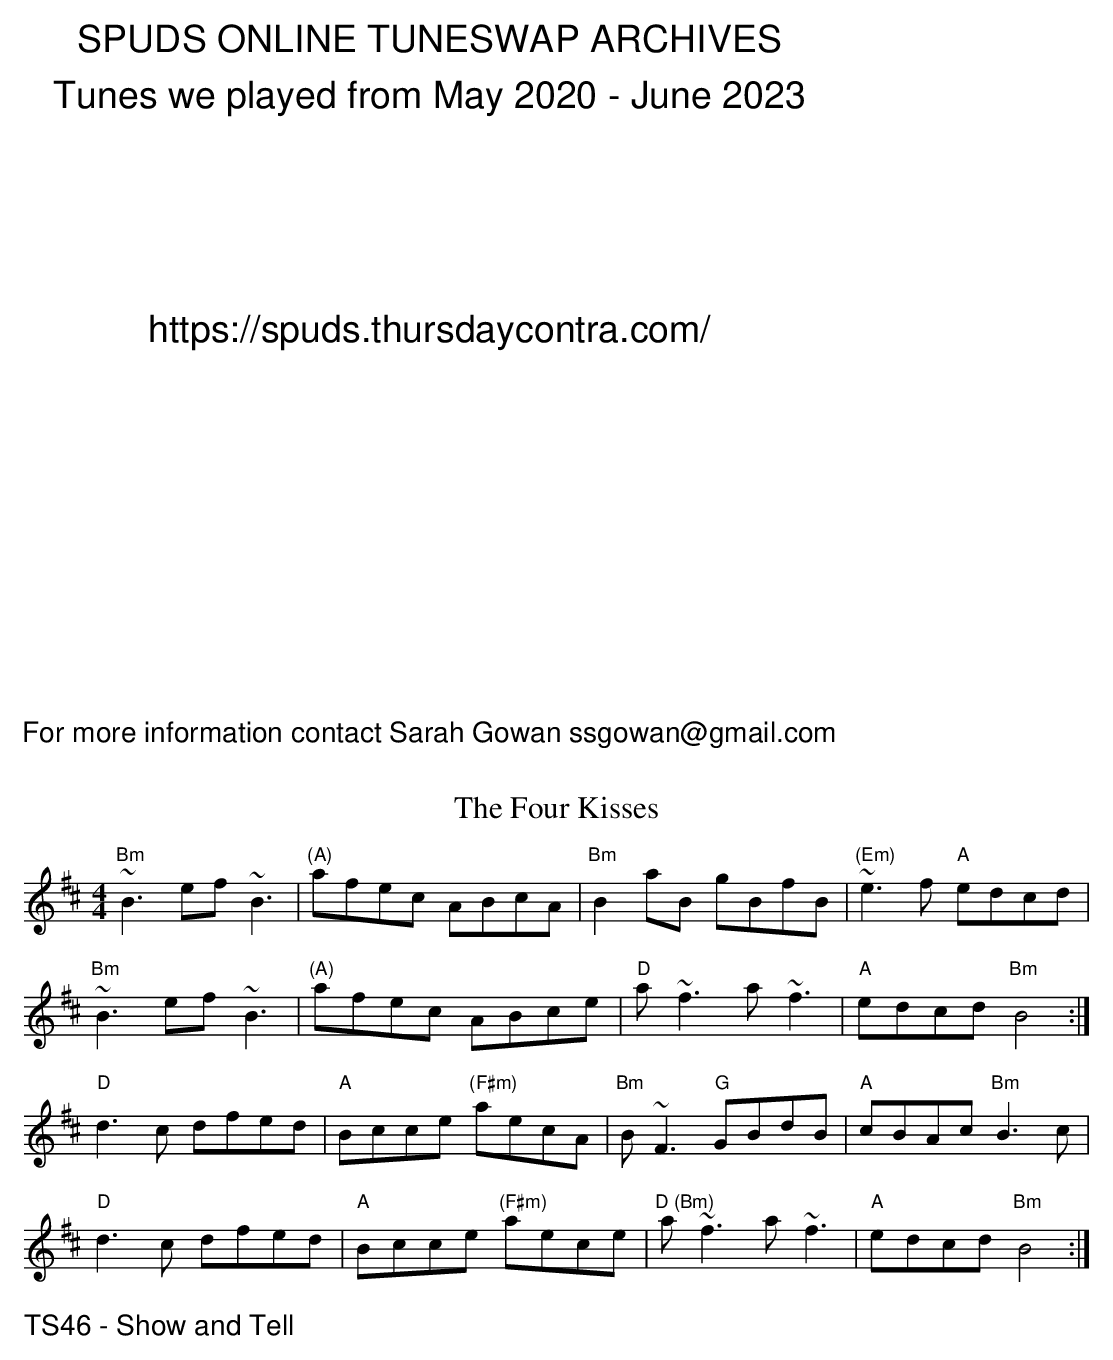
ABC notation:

X:1
T: Four Kisses, The
M: 4/4
L: 1/8
K: Bm
"Bm"~B3ef~B3|"(A)"afec ABcA|"Bm"B2aB gBfB|"(Em)"~e3f "A"edcd|
"Bm"~B3ef~B3|"(A)"afec ABce|"D"a~f3 a~f3|"A"edcd "Bm"B4:|
"D"d3c dfed|"A"Bcce "(F#m)"aecA|"Bm"B~F3 "G"GBdB|"A"cBAc "Bm"B3c|
"D"d3c dfed|"A"Bcce "(F#m)"aece|"D (Bm)"a~f3 a~f3|"A"edcd "Bm"B4:|
